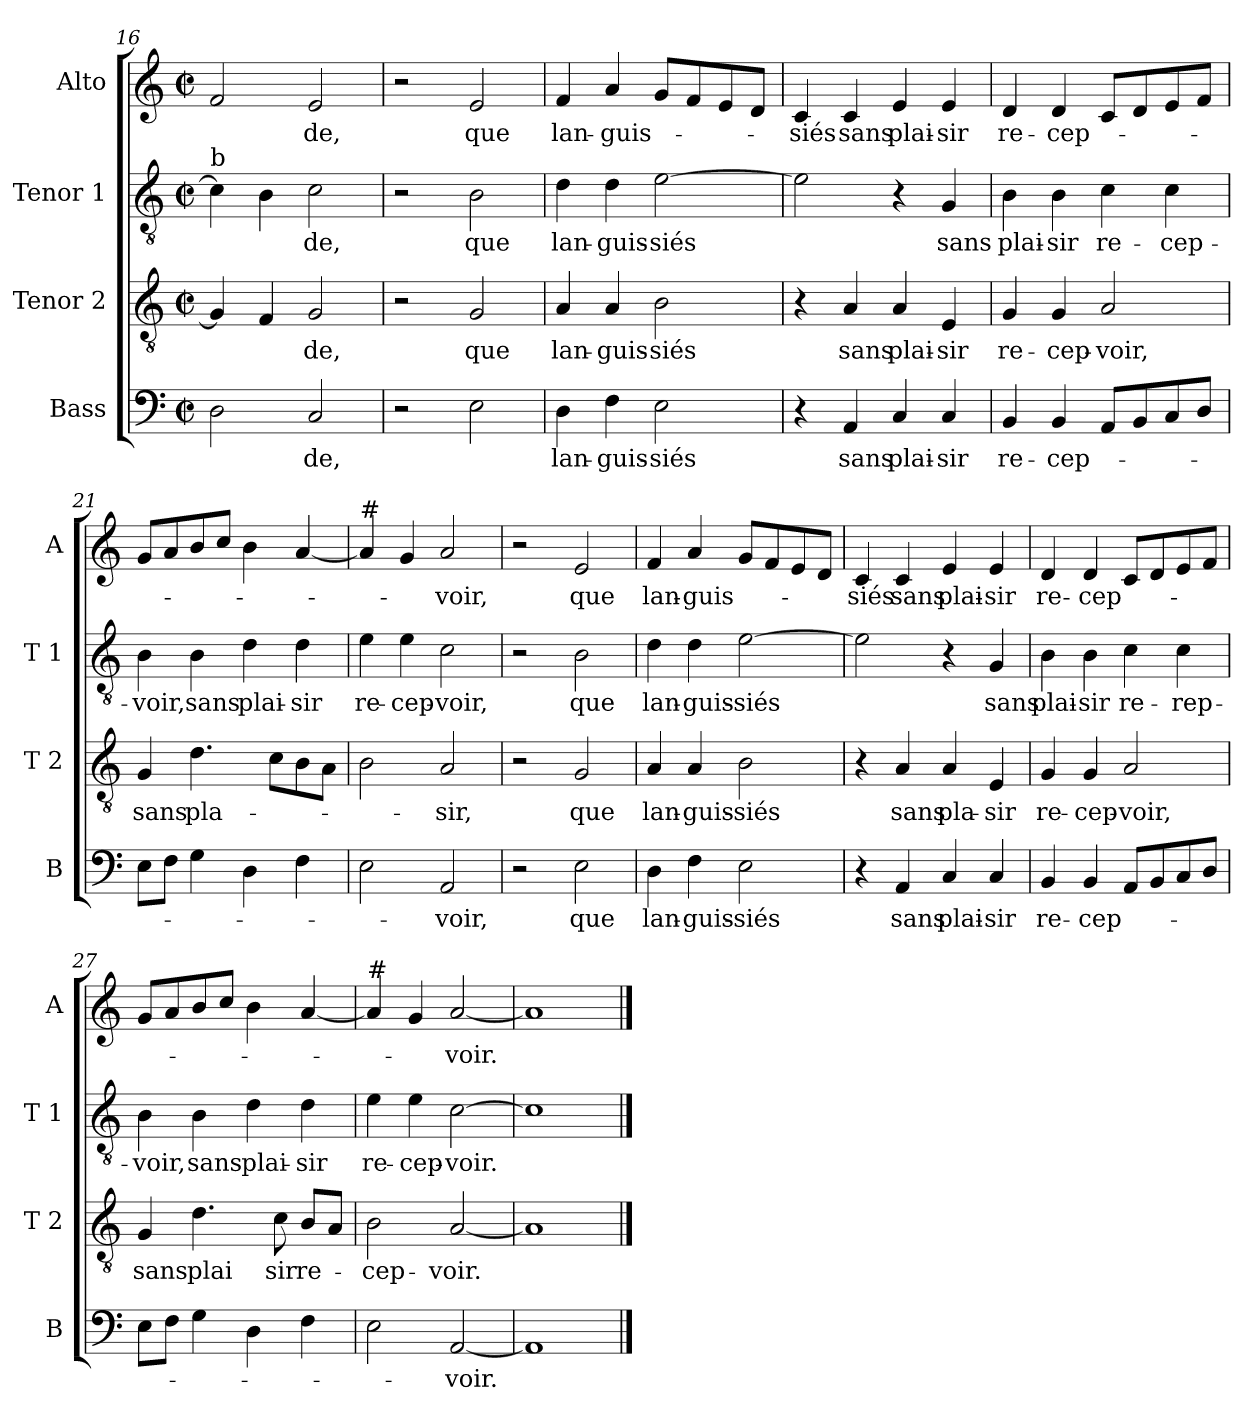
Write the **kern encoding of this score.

**kern	**text	**kern	**text	**kern	**text	**kern	**text
*part4	*part4	*part3	*part3	*part2	*part2	*part1	*part1
*staff4	*staff4	*staff3	*staff3	*staff2	*staff2	*staff1	*staff1
*I"Bass	*	*I"Tenor 2	*	*I"Tenor 1	*	*I"Alto	*
*I'B	*	*I'T 2	*	*I'T 1	*	*I'A	*
*clefF4	*	*clefGv2	*	*clefGv2	*	*clefG2	*
*k[]	*	*k[]	*	*k[]	*	*k[]	*
*C:	*	*C:	*	*C:	*	*C:	*
*M2/2	*	*M2/2	*	*M2/2	*	*M2/2	*
*met(c|)	*	*met(c|)	*	*met(c|)	*	*met(c|)	*
=16	=16	=16	=16	=16	=16	=16	=16
!	!	!	!	!LO:TX:a:t=b	!	!	!
2D\	.	4G/]	.	4c\]	.	2f/	.
.	.	4F/	.	4B\	.	.	.
!	!LO:LY:b	!	!LO:LY:b	!	!LO:LY:b	!	!LO:LY:b
2C/	-de,	2G/	-de,	2c\	-de,	2e/	-de,
=17	=17	=17	=17	=17	=17	=17	=17
2r	.	2r	.	2r	.	2r	.
!	!	!	!LO:LY:b	!	!LO:LY:b	!	!LO:LY:b
2E\	.	2G/	que	2B\	que	2e/	que
!!LO:LB:g=z
=18	=18	=18	=18	=18	=18	=18	=18
!	!LO:LY:b	!	!LO:LY:b	!	!LO:LY:b	!	!LO:LY:b
4D\	lan-	4A/	lan-	4d\	lan-	4f/	lan-
!	!LO:LY:b	!	!LO:LY:b	!	!LO:LY:b	!	!LO:LY:b
4F\	-guis-	4A/	-guis-	4d\	-guis-	4a/	-guis-
!	!LO:LY:b	!	!LO:LY:b	!	!LO:LY:b	!	!
2E\	-siés	2B\	-siés	[2e\	-siés	8g/L	.
.	.	.	.	.	.	8f/	.
.	.	.	.	.	.	8e/	.
.	.	.	.	.	.	8d/J	.
=19	=19	=19	=19	=19	=19	=19	=19
!	!	!	!	!	!	!	!LO:LY:b
4r	.	4r	.	2e\]	.	4c/	-siés
!	!LO:LY:b	!	!LO:LY:b	!	!	!	!LO:LY:b
4AA/	sans	4A/	sans	.	.	4c/	sans
!	!LO:LY:b	!	!LO:LY:b	!	!	!	!LO:LY:b
4C/	plai-	4A/	plai-	4r	.	4e/	plai-
!	!LO:LY:b	!	!LO:LY:b	!	!LO:LY:b	!	!LO:LY:b
4C/	-sir	4E/	-sir	4G/	sans	4e/	-sir
=20	=20	=20	=20	=20	=20	=20	=20
!	!LO:LY:b	!	!LO:LY:b	!	!LO:LY:b	!	!LO:LY:b
4BB/	re-	4G/	re-	4B\	plai-	4d/	re-
!	!LO:LY:b	!	!LO:LY:b	!	!LO:LY:b	!	!LO:LY:b
4BB/	-cep-	4G/	-cep-	4B\	-sir	4d/	-cep-
!	!	!	!LO:LY:b	!	!LO:LY:b	!	!
8AA/L	.	2A/	-voir,	4c\	re-	8c/L	.
8BB/	.	.	.	.	.	8d/	.
!	!	!	!	!	!LO:LY:b	!	!
8C/	.	.	.	4c\	-cep-	8e/	.
8D/J	.	.	.	.	.	8f/J	.
=21	=21	=21	=21	=21	=21	=21	=21
!	!	!	!LO:LY:b	!	!LO:LY:b	!	!
8E\L	.	4G/	sans	4B\	-voir,	8g/L	.
8F\J	.	.	.	.	.	8a/	.
!	!	!	!LO:LY:b	!	!LO:LY:b	!	!
4G\	.	4.d\	pla-	4B\	sans	8b/	.
.	.	.	.	.	.	8cc/J	.
!	!	!	!	!	!LO:LY:b	!	!
4D\	.	.	.	4d\	plai-	4b\	.
.	.	8c\L	.	.	.	.	.
!	!	!	!	!	!LO:LY:b	!	!
4F\	.	8B\	.	4d\	-sir	[4a/	.
.	.	8A\J	.	.	.	.	.
=22	=22	=22	=22	=22	=22	=22	=22
!	!	!	!	!	!	!LO:TX:a:t=#	!
!	!	!	!	!	!LO:LY:b	!	!
2E\	.	2B\	.	4e\	re-	4a/]	.
!	!	!	!	!	!LO:LY:b	!	!
.	.	.	.	4e\	-cep-	4g/	.
!	!LO:LY:b	!	!LO:LY:b	!	!LO:LY:b	!	!LO:LY:b
2AA/	-voir,	2A/	-sir,	2c\	-voir,	2a/	-voir,
=23	=23	=23	=23	=23	=23	=23	=23
2r	.	2r	.	2r	.	2r	.
!	!LO:LY:b	!	!LO:LY:b	!	!LO:LY:b	!	!LO:LY:b
2E\	que	2G/	que	2B\	que	2e/	que
!!LO:LB:g=z
=24	=24	=24	=24	=24	=24	=24	=24
!	!LO:LY:b	!	!LO:LY:b	!	!LO:LY:b	!	!LO:LY:b
4D\	lan-	4A/	lan-	4d\	lan-	4f/	lan-
!	!LO:LY:b	!	!LO:LY:b	!	!LO:LY:b	!	!LO:LY:b
4F\	-guis-	4A/	-guis-	4d\	-guis-	4a/	-guis-
!	!LO:LY:b	!	!LO:LY:b	!	!LO:LY:b	!	!
2E\	-siés	2B\	-siés	[2e\	-siés	8g/L	.
.	.	.	.	.	.	8f/	.
.	.	.	.	.	.	8e/	.
.	.	.	.	.	.	8d/J	.
=25	=25	=25	=25	=25	=25	=25	=25
!	!	!	!	!	!	!	!LO:LY:b
4r	.	4r	.	2e\]	.	4c/	-siés
!	!LO:LY:b	!	!LO:LY:b	!	!	!	!LO:LY:b
4AA/	sans	4A/	sans	.	.	4c/	sans
!	!LO:LY:b	!	!LO:LY:b	!	!	!	!LO:LY:b
4C/	plai-	4A/	pla-	4r	.	4e/	plai-
!	!LO:LY:b	!	!LO:LY:b	!	!LO:LY:b	!	!LO:LY:b
4C/	-sir	4E/	-sir	4G/	sans	4e/	-sir
=26	=26	=26	=26	=26	=26	=26	=26
!	!LO:LY:b	!	!LO:LY:b	!	!LO:LY:b	!	!LO:LY:b
4BB/	re-	4G/	re-	4B\	plai-	4d/	re-
!	!LO:LY:b	!	!LO:LY:b	!	!LO:LY:b	!	!LO:LY:b
4BB/	-cep-	4G/	-cep-	4B\	-sir	4d/	-cep-
!	!	!	!LO:LY:b	!	!LO:LY:b	!	!
8AA/L	.	2A/	-voir,	4c\	re-	8c/L	.
8BB/	.	.	.	.	.	8d/	.
!	!	!	!	!	!LO:LY:b	!	!
8C/	.	.	.	4c\	-rep-	8e/	.
8D/J	.	.	.	.	.	8f/J	.
=27	=27	=27	=27	=27	=27	=27	=27
!	!	!	!LO:LY:b	!	!LO:LY:b	!	!
8E\L	.	4G/	sans	4B\	-voir,	8g/L	.
8F\J	.	.	.	.	.	8a/	.
!	!	!	!LO:LY:b	!	!LO:LY:b	!	!
4G\	.	4.d\	plai	4B\	sans	8b/	.
.	.	.	.	.	.	8cc/J	.
!	!	!	!	!	!LO:LY:b	!	!
4D\	.	.	.	4d\	plai-	4b\	.
!	!	!	!LO:LY:b	!	!	!	!
.	.	8c\	sir	.	.	.	.
!	!	!	!LO:LY:b	!	!LO:LY:b	!	!
4F\	.	8B/L	re-	4d\	-sir	[4a/	.
.	.	8A/J	.	.	.	.	.
=28	=28	=28	=28	=28	=28	=28	=28
!	!	!	!	!	!	!LO:TX:a:t=#	!
!	!	!	!LO:LY:b	!	!LO:LY:b	!	!
2E\	.	2B\	-cep-	4e\	re-	4a/]	.
!	!	!	!	!	!LO:LY:b	!	!
.	.	.	.	4e\	-cep-	4g/	.
!	!LO:LY:b	!	!LO:LY:b	!	!LO:LY:b	!	!LO:LY:b
[2AA/	-voir.	[2A/	-voir.	[2c\	-voir.	[2a/	-voir.
=29	=29	=29	=29	=29	=29	=29	=29
1AA]	.	1A]	.	1c]	.	1a]	.
==	==	==	==	==	==	==	==
*-	*-	*-	*-	*-	*-	*-	*-
